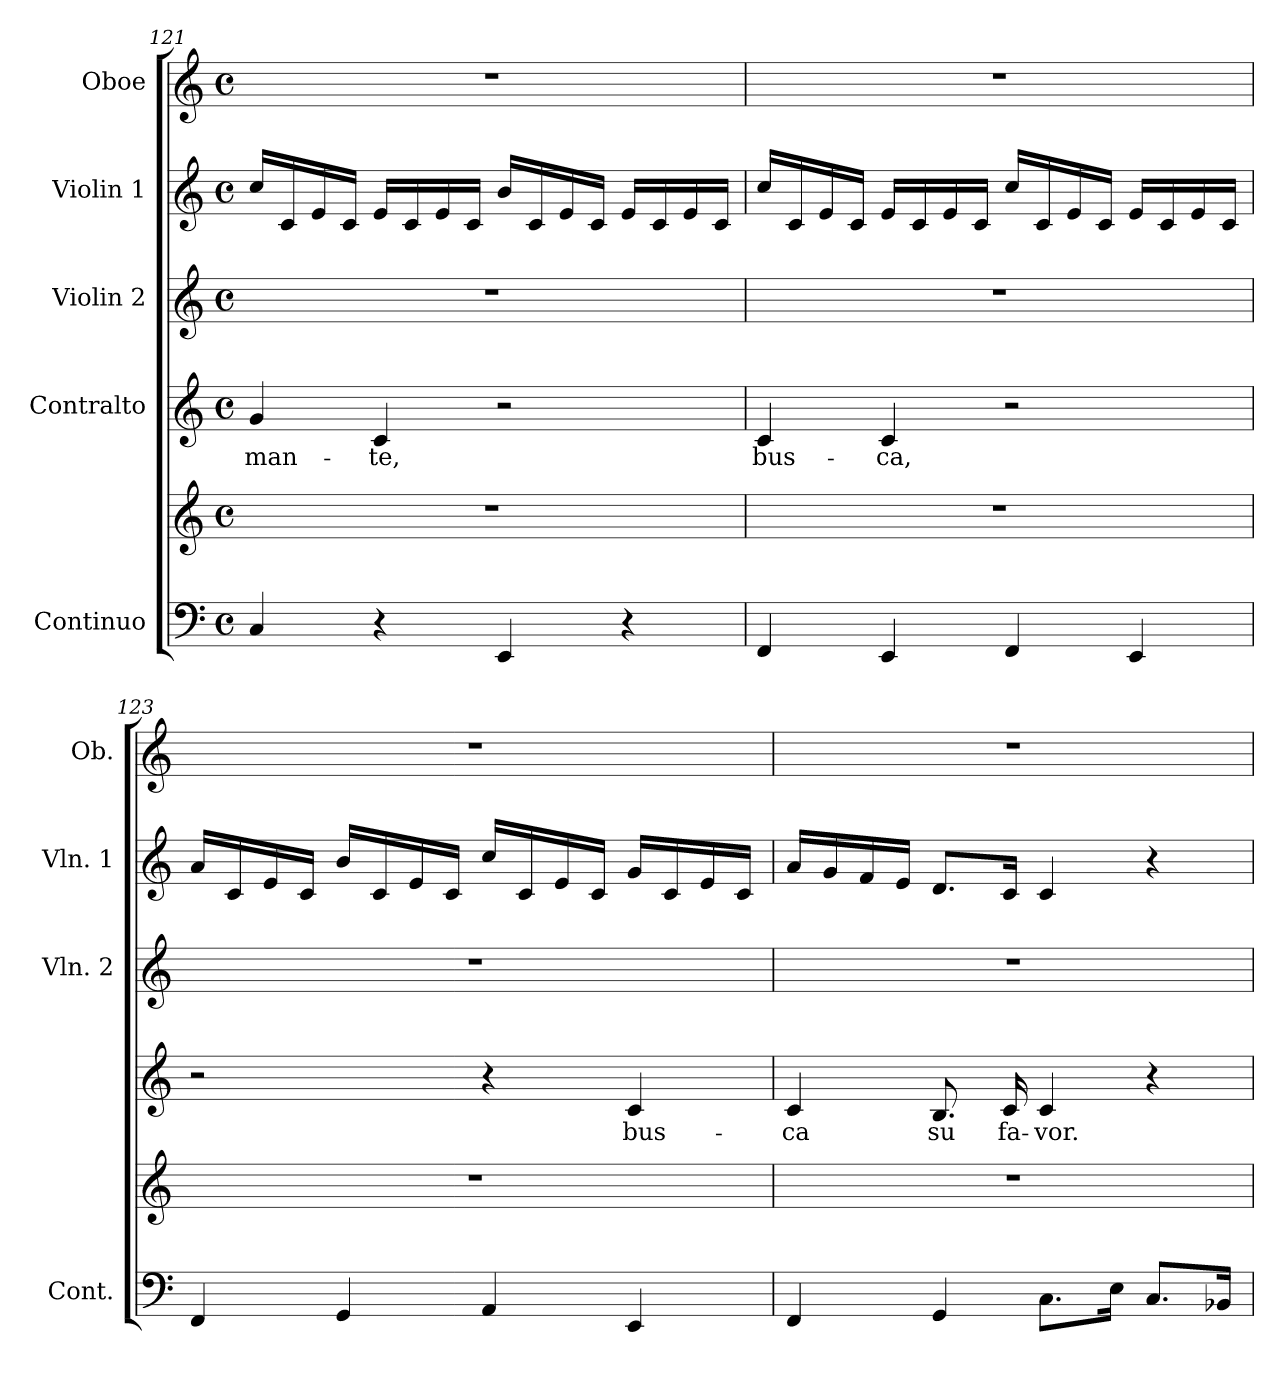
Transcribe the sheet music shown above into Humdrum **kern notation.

**kern	**kern	**kern	**text	**kern	**kern	**kern
*part5	*part5	*part4	*part4	*part3	*part2	*part1
*staff6	*staff5	*staff4	*staff4	*staff3	*staff2	*staff1
*I"Continuo	*	*I"Contralto	*	*I"Violin 2	*I"Violin 1	*I"Oboe
*I'Cont.	*	*	*	*I'Vln. 2	*I'Vln. 1	*I'Ob.
*clefF4	*clefG2	*clefG2	*	*clefG2	*clefG2	*clefG2
*k[]	*k[]	*k[]	*	*k[]	*k[]	*k[]
*C:	*C:	*C:	*	*C:	*C:	*C:
*M4/4	*M4/4	*M4/4	*	*M4/4	*M4/4	*M4/4
*met(c)	*met(c)	*met(c)	*	*met(c)	*met(c)	*met(c)
=121	=121	=121	=121	=121	=121	=121
!	!	!	!LO:LY:b:color=#000000	!	!	!
4Ci/	1r	4gi/	-man-	1r	16cci/LL	1r
.	.	.	.	.	16ci/	.
.	.	.	.	.	16ei/	.
.	.	.	.	.	16ci/JJ	.
!	!	!	!LO:LY:b:color=#000000	!	!	!
4r	.	4ci/	-te,	.	16ei/LL	.
.	.	.	.	.	16ci/	.
.	.	.	.	.	16ei/	.
.	.	.	.	.	16ci/JJ	.
4EEi/	.	2r	.	.	16bi/LL	.
.	.	.	.	.	16ci/	.
.	.	.	.	.	16ei/	.
.	.	.	.	.	16ci/JJ	.
4r	.	.	.	.	16ei/LL	.
.	.	.	.	.	16ci/	.
.	.	.	.	.	16ei/	.
.	.	.	.	.	16ci/JJ	.
!!LO:LB:g=z
=122	=122	=122	=122	=122	=122	=122
!	!	!	!LO:LY:b:color=#000000	!	!	!
4FFi/	1r	4ci/	bus-	1r	16cci/LL	1r
.	.	.	.	.	16ci/	.
.	.	.	.	.	16ei/	.
.	.	.	.	.	16ci/JJ	.
!	!	!	!LO:LY:b:color=#000000	!	!	!
4EEi/	.	4ci/	-ca,	.	16ei/LL	.
.	.	.	.	.	16ci/	.
.	.	.	.	.	16ei/	.
.	.	.	.	.	16ci/JJ	.
4FFi/	.	2r	.	.	16cci/LL	.
.	.	.	.	.	16ci/	.
.	.	.	.	.	16ei/	.
.	.	.	.	.	16ci/JJ	.
4EEi/	.	.	.	.	16ei/LL	.
.	.	.	.	.	16ci/	.
.	.	.	.	.	16ei/	.
.	.	.	.	.	16ci/JJ	.
=123	=123	=123	=123	=123	=123	=123
4FFi/	1r	2r	.	1r	16ai/LL	1r
.	.	.	.	.	16ci/	.
.	.	.	.	.	16ei/	.
.	.	.	.	.	16ci/JJ	.
4GGi/	.	.	.	.	16bi/LL	.
.	.	.	.	.	16ci/	.
.	.	.	.	.	16ei/	.
.	.	.	.	.	16ci/JJ	.
4AAi/	.	4r	.	.	16cci/LL	.
.	.	.	.	.	16ci/	.
.	.	.	.	.	16ei/	.
.	.	.	.	.	16ci/JJ	.
!	!	!	!LO:LY:b:color=#000000	!	!	!
4EEi/	.	4ci/	bus-	.	16gi/LL	.
.	.	.	.	.	16ci/	.
.	.	.	.	.	16ei/	.
.	.	.	.	.	16ci/JJ	.
=124	=124	=124	=124	=124	=124	=124
!	!	!	!LO:LY:b:color=#000000	!	!	!
4FFi/	1r	4ci/	-ca	1r	16ai/LL	1r
.	.	.	.	.	16gi/	.
.	.	.	.	.	16fi/	.
.	.	.	.	.	16ei/JJ	.
!	!	!	!LO:LY:b:color=#000000	!	!	!
4GGi/	.	8.Bi/	su	.	8.di/L	.
!	!	!	!LO:LY:b:color=#000000	!	!	!
.	.	16ci/	fa-	.	16ci/Jk	.
!	!	!	!LO:LY:b:color=#000000	!	!	!
8.Ci\L	.	4ci/	-vor.	.	4ci/	.
16Ei\Jk	.	.	.	.	.	.
8.Ci/L	.	4r	.	.	4r	.
16BB-Xi/Jk	.	.	.	.	.	.
=	=	=	=	=	=	=
*-	*-	*-	*-	*-	*-	*-
